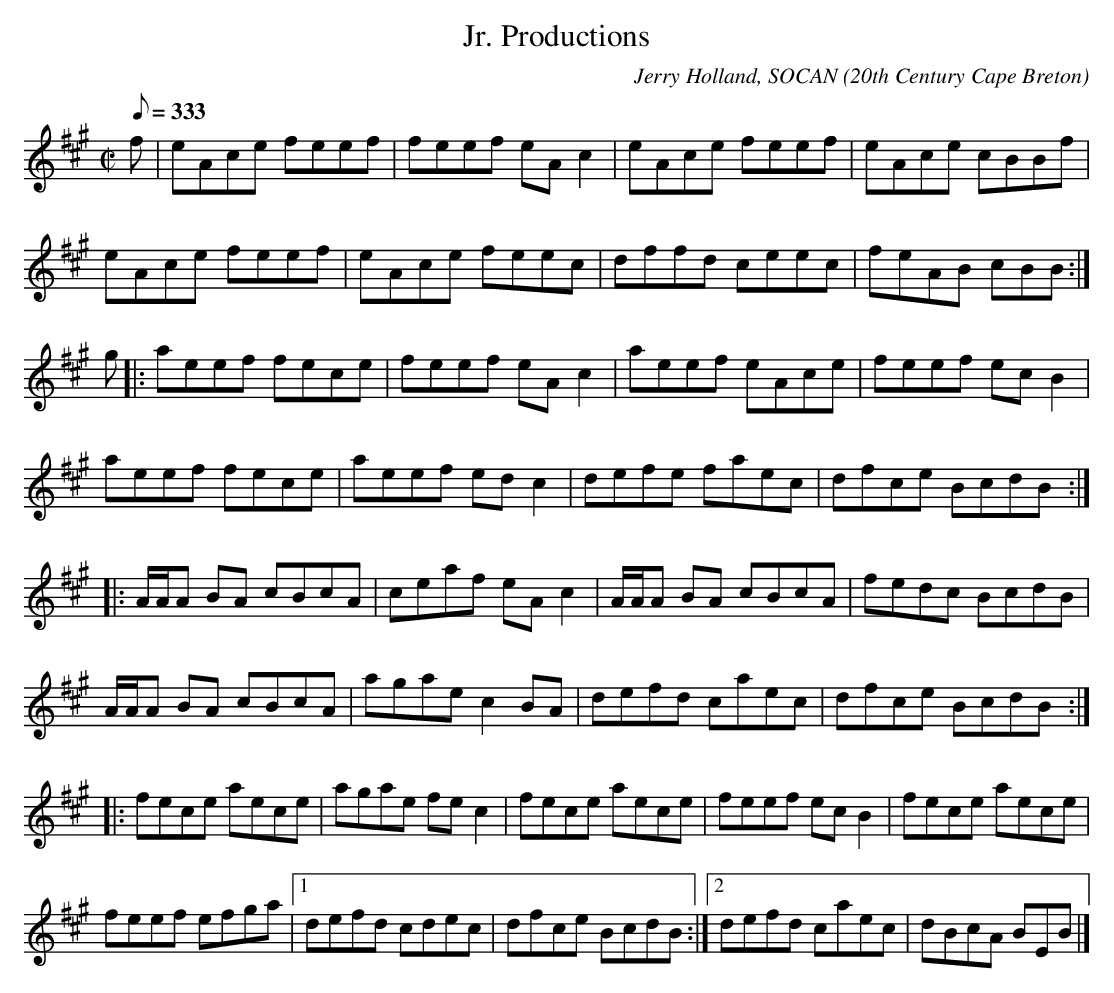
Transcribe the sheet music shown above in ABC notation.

X:1
T:Jr. Productions
C:Jerry Holland, SOCAN
O:20th Century Cape Breton
L:1/8
Q:333
M:C|
K:A
f|eAce feef|feef eA c2|eAce feef|eAce cBBf|!
eAce feef|eAce feec|dffd ceec|feAB cBB:|!
g|:aeef fece|feef eA c2|aeef eAce|feef ec B2|!
aeef fece|aeef ed c2|defe faec|dfce BcdB:|!
|:A/A/A BA cBcA|ceaf eA c2|A/A/A BA cBcA|fedc BcdB|!
A/A/A BA cBcA|agae c2 BA|defd caec|dfce BcdB:|!
|:fece aece|agae fe c2|fece aece|feef ec B2|fece aece|!
feef efga|[1defd cdec|dfce BcdB:|[2defd caec|dBcA BEB|]!
